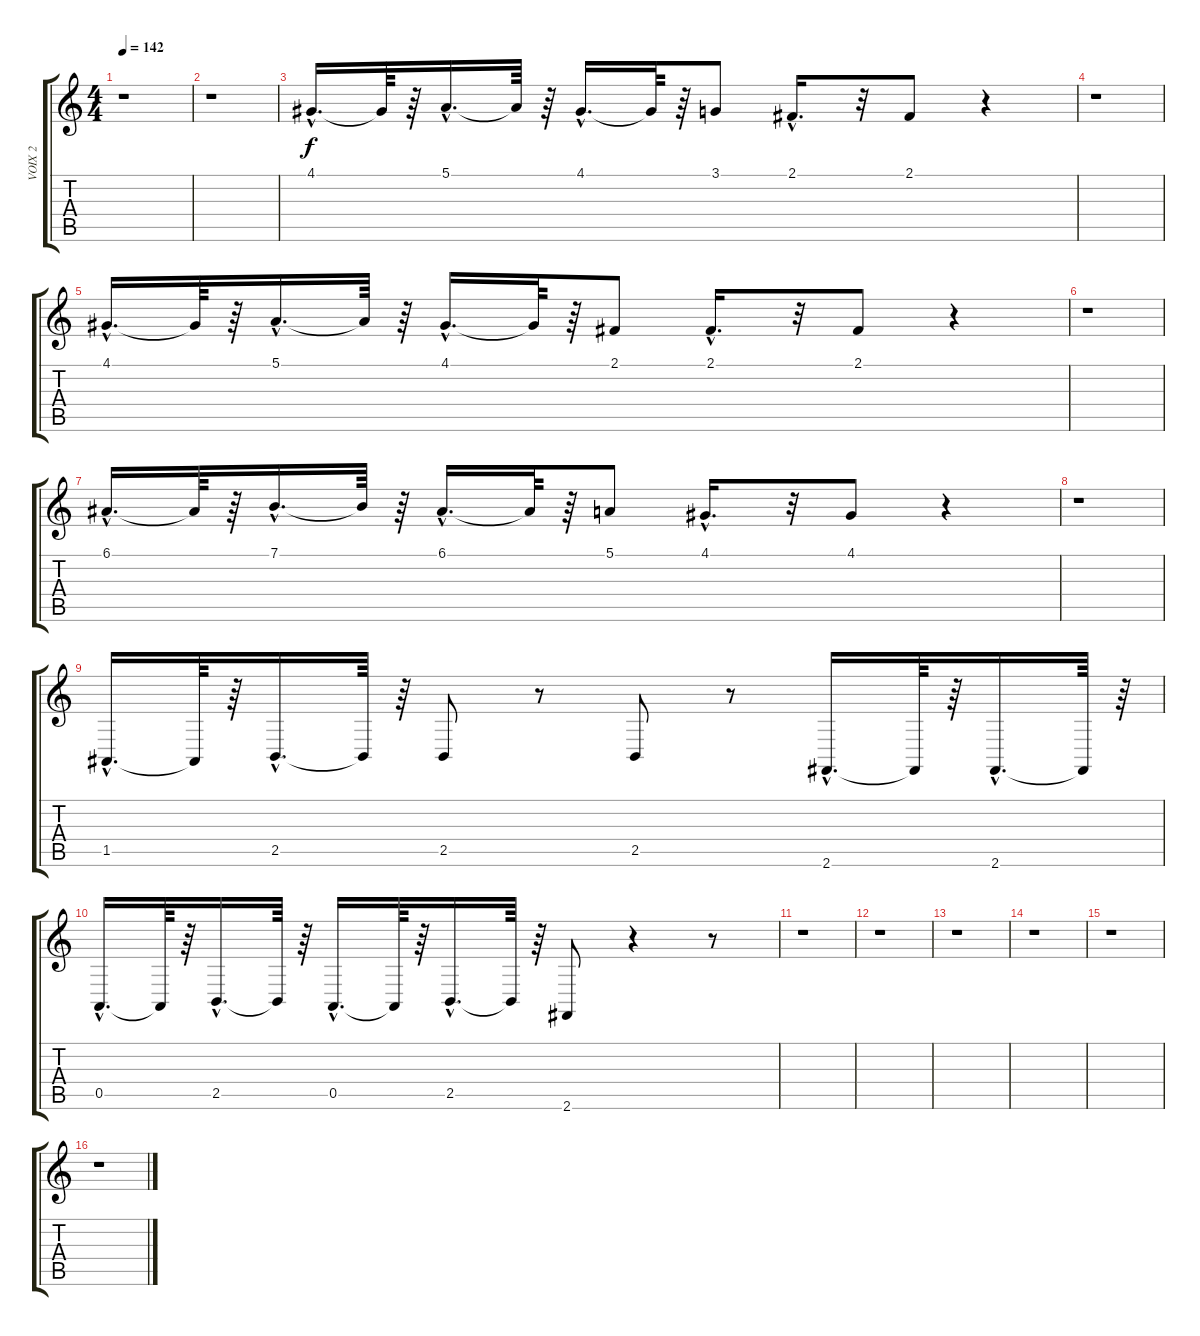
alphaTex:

\track ("VOIX 2" "VOIX 2") {instrument lead1square}
\staff {score tabs}
\tuning (E4 B3 G3 D3 A2 E2) {hide}
\ts (4 4)
\tempo 142
\clef g2
\ks c
r.1{dy f} |
r.1 |
4.1{hac}.16{d} 4.1{t}.64 r.64 5.1{hac}.16{d} 5.1{t}.64 r.64 4.1{hac}.16{d} 4.1{t}.64 r.64 3.1.8 2.1{hac}.16{d} r.32 2.1.8 r.4 |
r.1 |
4.1{hac}.16{d} 4.1{t}.64 r.64 5.1{hac}.16{d} 5.1{t}.64 r.64 4.1{hac}.16{d} 4.1{t}.64 r.64 2.1.8 2.1{hac}.16{d} r.32 2.1.8 r.4 |
r.1 |
6.1{hac}.16{d} 6.1{t}.64 r.64 7.1{hac}.16{d} 7.1{t}.64 r.64 6.1{hac}.16{d} 6.1{t}.64 r.64 5.1.8 4.1{hac}.16{d} r.32 4.1.8 r.4 |
r.1 |
1.5{hac}.16{d} 1.5{t}.64 r.64 2.5{hac}.16{d} 2.5{t}.64 r.64 2.5.8 r.8 2.5.8 r.8 2.6{hac}.16{d} 2.6{t}.64 r.64 2.6{hac}.16{d} 2.6{t}.64 r.64 |
0.5{hac}.16{d} 0.5{t}.64 r.64 2.5{hac}.16{d} 2.5{t}.64 r.64 0.5{hac}.16{d} 0.5{t}.64 r.64 2.5{hac}.16{d} 2.5{t}.64 r.64 2.6.8 r.4 r.8 |
r.1 |
r.1 |
r.1 |
r.1 |
r.1 |
r.1
